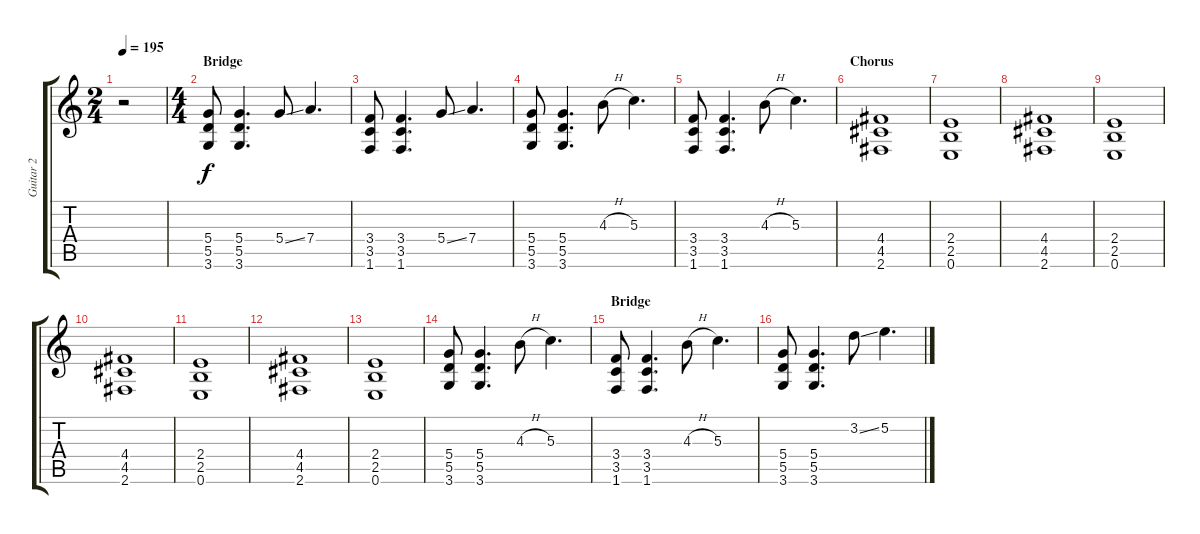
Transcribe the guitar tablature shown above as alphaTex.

\track ("Guitar 2" "Guitar 2") {instrument distortionguitar}
\staff {score tabs}
\tuning (E4 B3 G3 D3 A2 E2) {hide}
\ts (2 4)
\tempo 195
\clef g2
\ks c
r.2{dy f} |
\ts (4 4)
\section ("" "Bridge")
(5.4 5.5 3.6).8 (5.4 5.5 3.6).4{d} 5.4{ss}.8 7.4.4{d} |
(3.4 3.5 1.6).8 (3.4 3.5 1.6).4{d} 5.4{ss}.8 7.4.4{d} |
(5.4 5.5 3.6).8 (5.4 5.5 3.6).4{d} 4.3{h}.8 5.3.4{d} |
(3.4 3.5 1.6).8 (3.4 3.5 1.6).4{d} 4.3{h}.8 5.3.4{d} |
\section ("" "Chorus")
(4.4 4.5 2.6).1 |
(2.4 2.5 0.6).1 |
(4.4 4.5 2.6).1 |
(2.4 2.5 0.6).1 |
(4.4 4.5 2.6).1 |
(2.4 2.5 0.6).1 |
(4.4 4.5 2.6).1 |
(2.4 2.5 0.6).1 |
(5.4 5.5 3.6).8 (5.4 5.5 3.6).4{d} 4.3{h}.8 5.3.4{d} |
\section ("" "Bridge")
(3.4 3.5 1.6).8 (3.4 3.5 1.6).4{d} 4.3{h}.8 5.3.4{d} |
(5.4 5.5 3.6).8 (5.4 5.5 3.6).4{d} 3.2{ss}.8 5.2.4{d}
